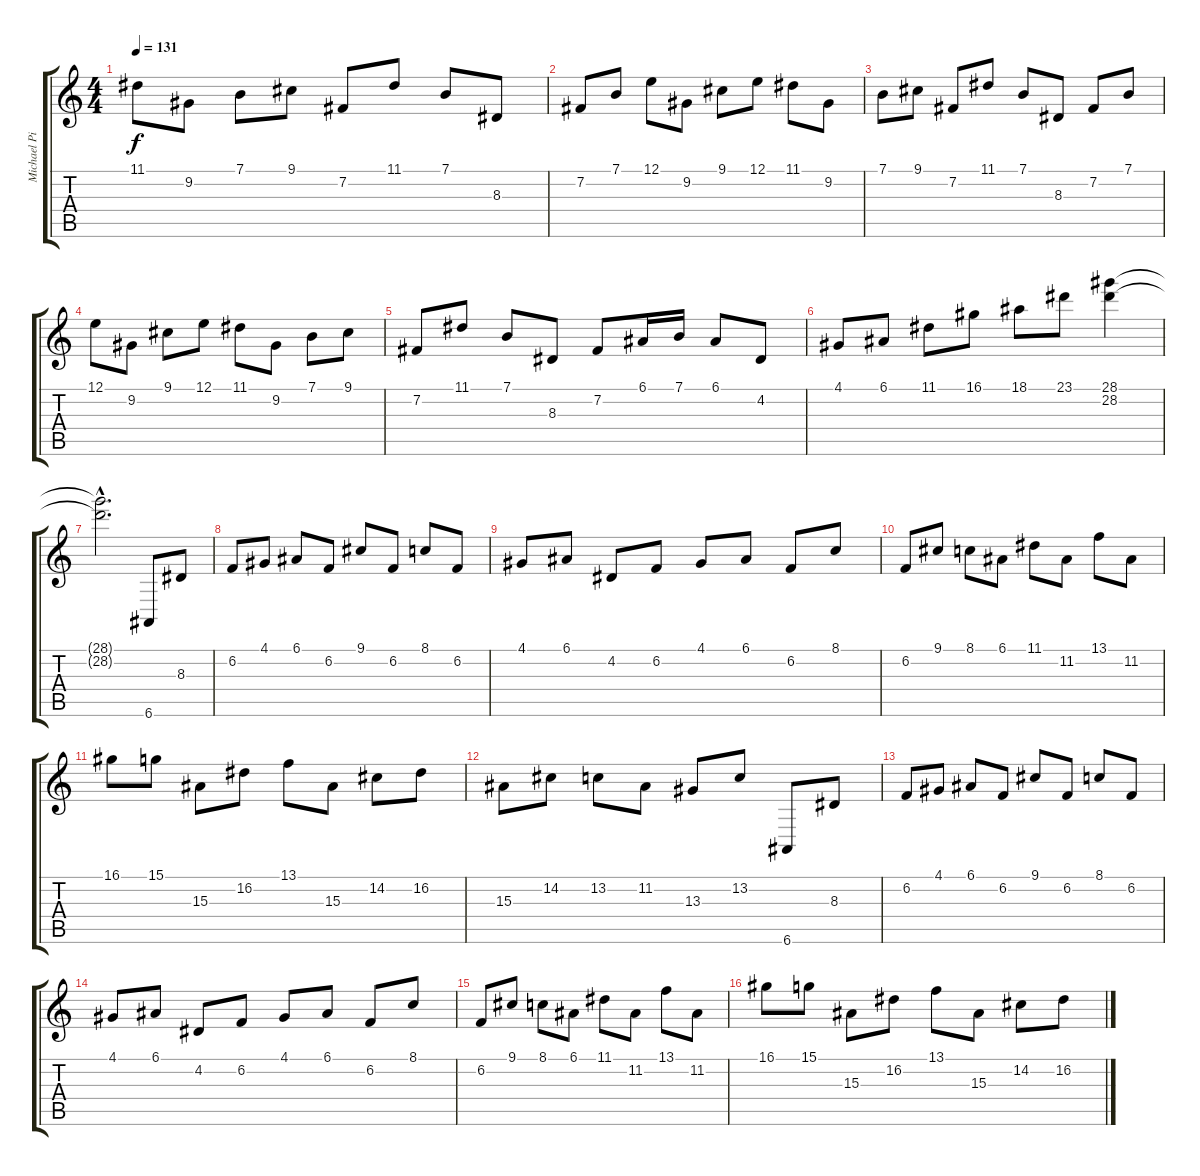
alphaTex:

\track ("Michael Pinnella (piano)" "Michael Pi") {instrument electricgrandpiano}
\staff {score tabs}
\tuning (E4 B3 G3 D3 A2 E2) {hide}
\ts (4 4)
\tempo 131
\clef g2
\ks c
11.1.8{dy f} 9.2.8 7.1.8 9.1.8 7.2.8 11.1.8 7.1.8 8.3.8 |
7.2.8 7.1.8 12.1.8 9.2.8 9.1.8 12.1.8 11.1.8 9.2.8 |
7.1.8 9.1.8 7.2.8 11.1.8 7.1.8 8.3.8 7.2.8 7.1.8 |
12.1.8 9.2.8 9.1.8 12.1.8 11.1.8 9.2.8 7.1.8 9.1.8 |
7.2.8 11.1.8 7.1.8 8.3.8 7.2.8 6.1.16 7.1.16 6.1.8 4.2.8 |
4.1.8 6.1.8 11.1.8 16.1.8 18.1.8 23.1.8 (28.1 28.2).4 |
(28.1{hac t} 28.2{hac t}).2{d} 6.6.8 8.3.8 |
6.2.8 4.1.8 6.1.8 6.2.8 9.1.8 6.2.8 8.1.8 6.2.8 |
4.1.8 6.1.8 4.2.8 6.2.8 4.1.8 6.1.8 6.2.8 8.1.8 |
6.2.8 9.1.8 8.1.8 6.1.8 11.1.8 11.2.8 13.1.8 11.2.8 |
16.1.8 15.1.8 15.3.8 16.2.8 13.1.8 15.3.8 14.2.8 16.2.8 |
15.3.8 14.2.8 13.2.8 11.2.8 13.3.8 13.2.8 6.6.8 8.3.8 |
6.2.8 4.1.8 6.1.8 6.2.8 9.1.8 6.2.8 8.1.8 6.2.8 |
4.1.8 6.1.8 4.2.8 6.2.8 4.1.8 6.1.8 6.2.8 8.1.8 |
6.2.8 9.1.8 8.1.8 6.1.8 11.1.8 11.2.8 13.1.8 11.2.8 |
16.1.8 15.1.8 15.3.8 16.2.8 13.1.8 15.3.8 14.2.8 16.2.8
